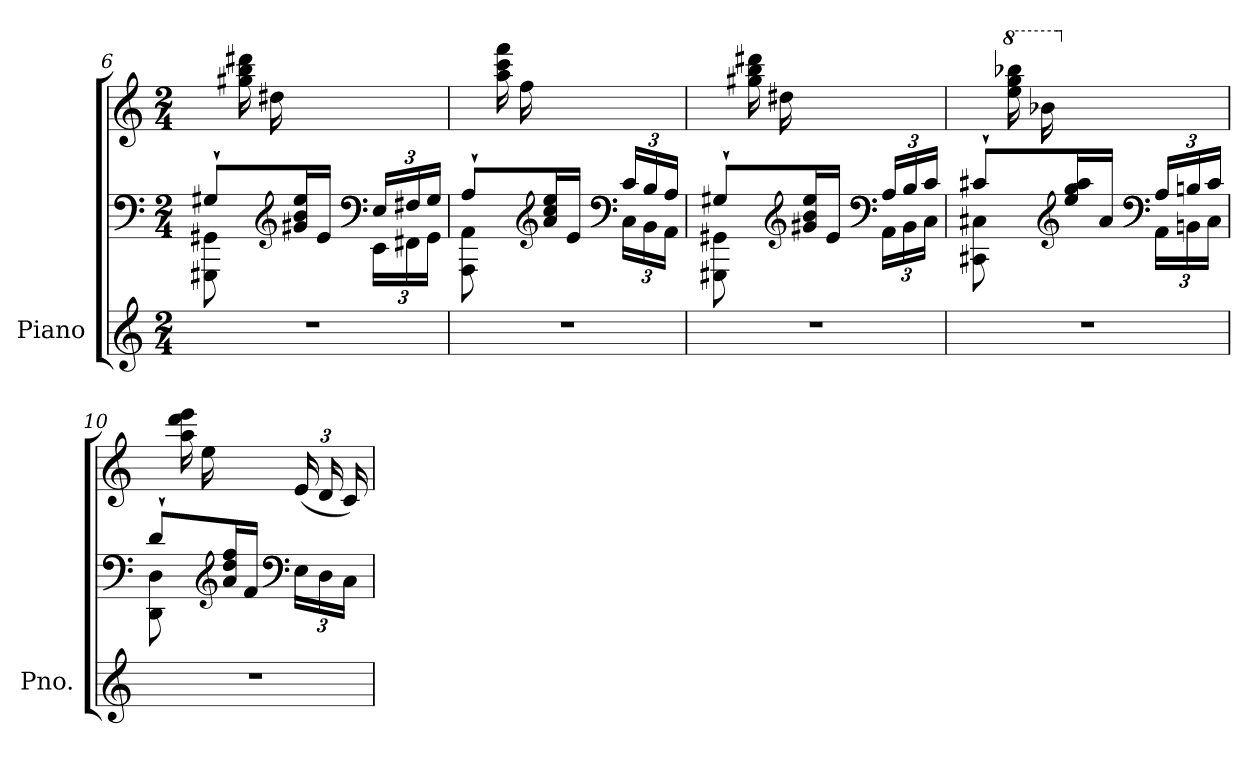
**kern	**kern	**kern
*part1	*part1	*part1
*staff3	*staff2	*staff1
*I"Piano	*	*
*I'Pno.	*	*
!!LO:LB:g=z
*clefG2	*clefF4	*clefG2
*k[]	*k[]	*k[]
*M2/4	*M2/4	*M2/4
=6	=6	=6
*	*^	*
2r	8G#X`/	8GGG#X\ 8GG#X\	8ryy
.	8ryy	4ryy	(>16gg#X\ 16bb\ 16ddd#X\LL
.	.	.	16dd#X\
*	*clefG2	*	*
.	16g#X/ 16b/ 16ee/	.	4ryy
.	16e/JJ)	.	.
*	*clefF4	*	*
*	*Xbrackettup	*	*
.	24E/LL	24EE\LL	.
.	24F#X/	24FF#X\	.
.	24G#/JJ	24GG#\JJ	.
=7	=7	=7	=7
2r	8A`/	8AAA\ 8AA\	8ryy
.	8ryy	4ryy	(>16aa\ 16ccc\ 16fff\LL
.	.	.	16ff\
*	*clefG2	*	*
.	16a/ 16cc/ 16ee/	.	4ryy
.	16e/JJ)	.	.
*	*clefF4	*	*
.	24c/LL	24C\LL	.
.	24B/	24BB\	.
.	24A/JJ	24AA\JJ	.
=8	=8	=8	=8
2r	8G#X`/	8GGG#X\ 8GG#X\	8ryy
.	8ryy	4ryy	(>16gg#X\ 16bb\ 16ddd#X\LL
.	.	.	16dd#X\
*	*clefG2	*	*
.	16g#X/ 16b/ 16ee/	.	4ryy
.	16e/JJ)	.	.
*	*clefF4	*	*
.	24A!/LL	24AA!\LL	.
.	24B!/	24BB!\	.
.	24c!/JJ	24C!\JJ	.
=9	=9	=9	=9
2r	8c#X`/	8CC#X\ 8C#X\	8ryy
*	*	*	*8va
.	8ryy	4ryy	(>16eee\ 16ggg\ 16bbb-X\LL
.	.	.	16bb-X\
*	*clefG2	*	*
*	*	*	*X8va
.	16ee/ 16gg/ 16aa/	.	4ryy
.	16a/JJ)	.	.
*	*clefF4	*	*
.	24A/LL	24AA\LL	.
.	24Bn/	24BBn\	.
.	24c#/JJ	24C#\JJ	.
=10	=10	=10	=10
2r	8d`/	8DD\ 8D\	8ryy
.	8ryy	4ryy	(>16aa\ 16ddd\ 16eee\LL
.	.	.	16ee\
*	*clefG2	*	*
.	16a/ 16dd/ 16ff/	.	8ryy
.	16f/JJ)	.	.
*	*clefF4	*	*
*	*	*	*Xbrackettup
.	8ryy	24E\LL	(<24e/LL
.	.	24D\	24d/
.	.	24C\JJ	24c/JJ)
*	*v	*v	*
=	=	=
*-	*-	*-
